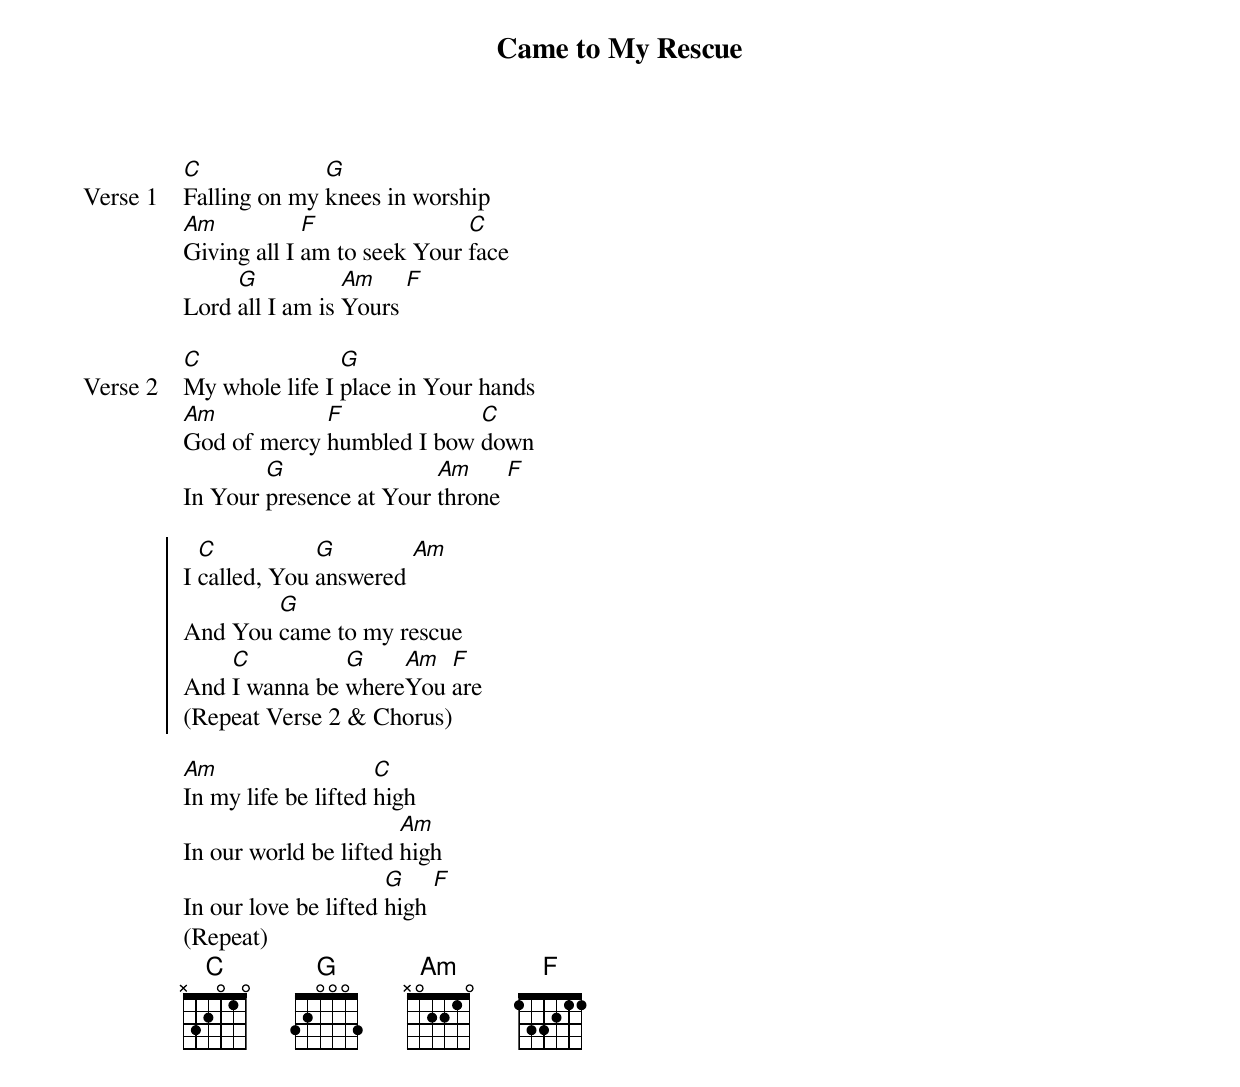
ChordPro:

{title: Came to My Rescue}
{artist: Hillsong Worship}
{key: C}
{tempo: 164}

{start_of_verse: Verse 1}
[C]Falling on my [G]knees in worship
[Am]Giving all I [F]am to seek Your [C]face
Lord [G]all I am is [Am]Yours [F]
{end_of_verse}

{start_of_verse: Verse 2}
[C]My whole life I [G]place in Your hands
[Am]God of mercy [F]humbled I bow [C]down
In Your [G]presence at Your [Am]throne [F]
{end_of_verse}

{start_of_chorus}
I [C]called, You [G]answered [Am]
And You [G]came to my rescue
And [C]I wanna be [G]where[Am]You [F]are
(Repeat Verse 2 & Chorus)
{end_of_chorus}

{start_of_bridge}
[Am]In my life be lifted [C]high
In our world be lifted [Am]high
In our love be lifted [G]high [F]
(Repeat)
{end_of_bridge}
